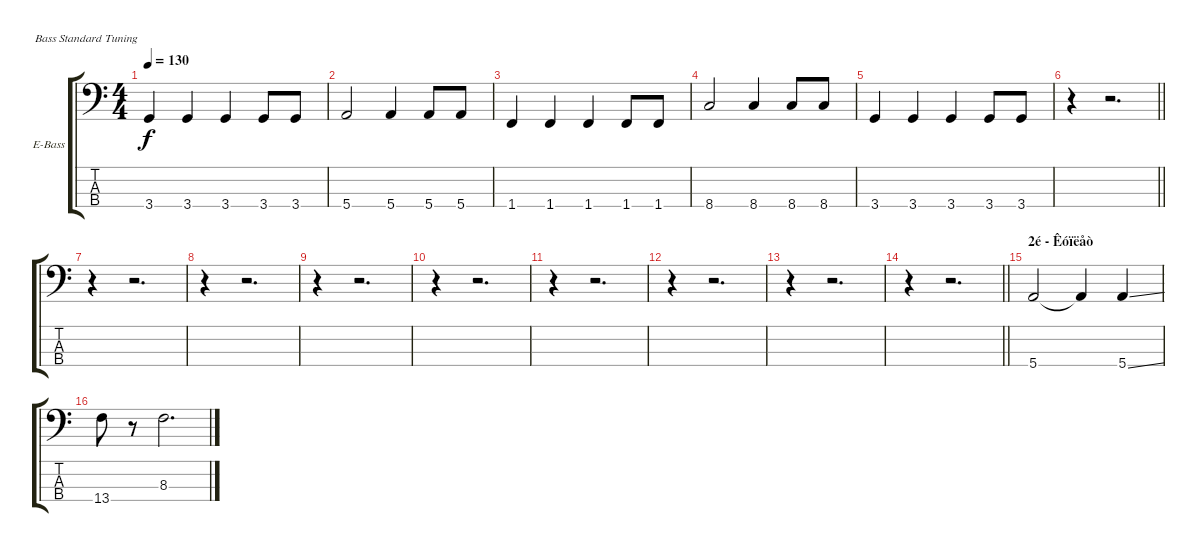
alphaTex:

\bracketExtendMode groupsimilarinstruments
\firstSystemTrackNameOrientation horizontal
\otherSystemsTrackNameOrientation horizontal
\track ("Bass Guitar" "E-Bass") {instrument electricbassfinger}
\staff {score tabs}
\tuning (G2 D2 A1 E1)
\ts (4 4)
\tempo 130
\clef f4
\ks c
3.4.4{dy f} 3.4.4 3.4.4 3.4.8 3.4.8 |
5.4.2 5.4.4 5.4.8 5.4.8 |
1.4.4 1.4.4 1.4.4 1.4.8 1.4.8 |
8.4.2 8.4.4 8.4.8 8.4.8 |
3.4.4 3.4.4 3.4.4 3.4.8 3.4.8 |
\barLineRight lightlight
r.4 r.2{d} |
\section ("" "")
r.4 r.2{d} |
r.4 r.2{d} |
r.4 r.2{d} |
r.4 r.2{d} |
r.4 r.2{d} |
r.4 r.2{d} |
r.4 r.2{d} |
\barLineRight lightlight
r.4 r.2{d} |
\section ("" "2é - Êóïëåò")
5.4.2 5.4{t}.4 5.4{ss}.4 |
13.4.8 r.8 8.3.2{d}
